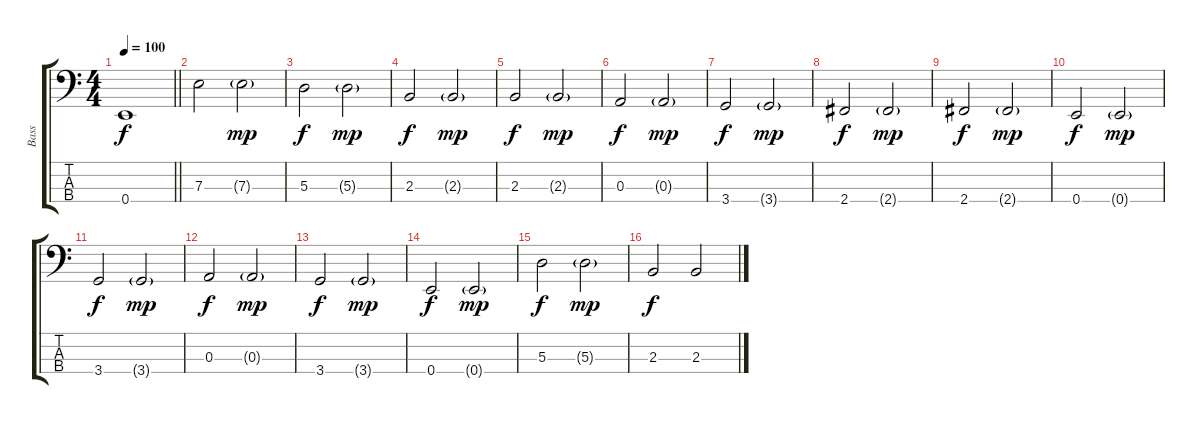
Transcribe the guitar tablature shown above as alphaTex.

\track ("Bass" "Bass") {instrument electricbassfinger}
\staff {score tabs}
\tuning (G2 D2 A1 E1) {hide}
\ts (4 4)
\tempo 100
\clef f4
\barLineRight lightlight
\ks c
0.4{t}.1{dy f} |
7.3.2 7.3{g}.2{dy mp} |
5.3.2{dy f} 5.3{g}.2{dy mp} |
2.3.2{dy f} 2.3{g}.2{dy mp} |
2.3.2{dy f} 2.3{g}.2{dy mp} |
0.3.2{dy f} 0.3{g}.2{dy mp} |
3.4.2{dy f} 3.4{g}.2{dy mp} |
2.4.2{dy f} 2.4{g}.2{dy mp} |
2.4.2{dy f} 2.4{g}.2{dy mp} |
0.4.2{dy f} 0.4{g}.2{dy mp} |
3.4.2{dy f} 3.4{g}.2{dy mp} |
0.3.2{dy f} 0.3{g}.2{dy mp} |
3.4.2{dy f} 3.4{g}.2{dy mp} |
0.4.2{dy f} 0.4{g}.2{dy mp} |
5.3.2{dy f} 5.3{g}.2{dy mp} |
2.3.2{dy f} 2.3.2
